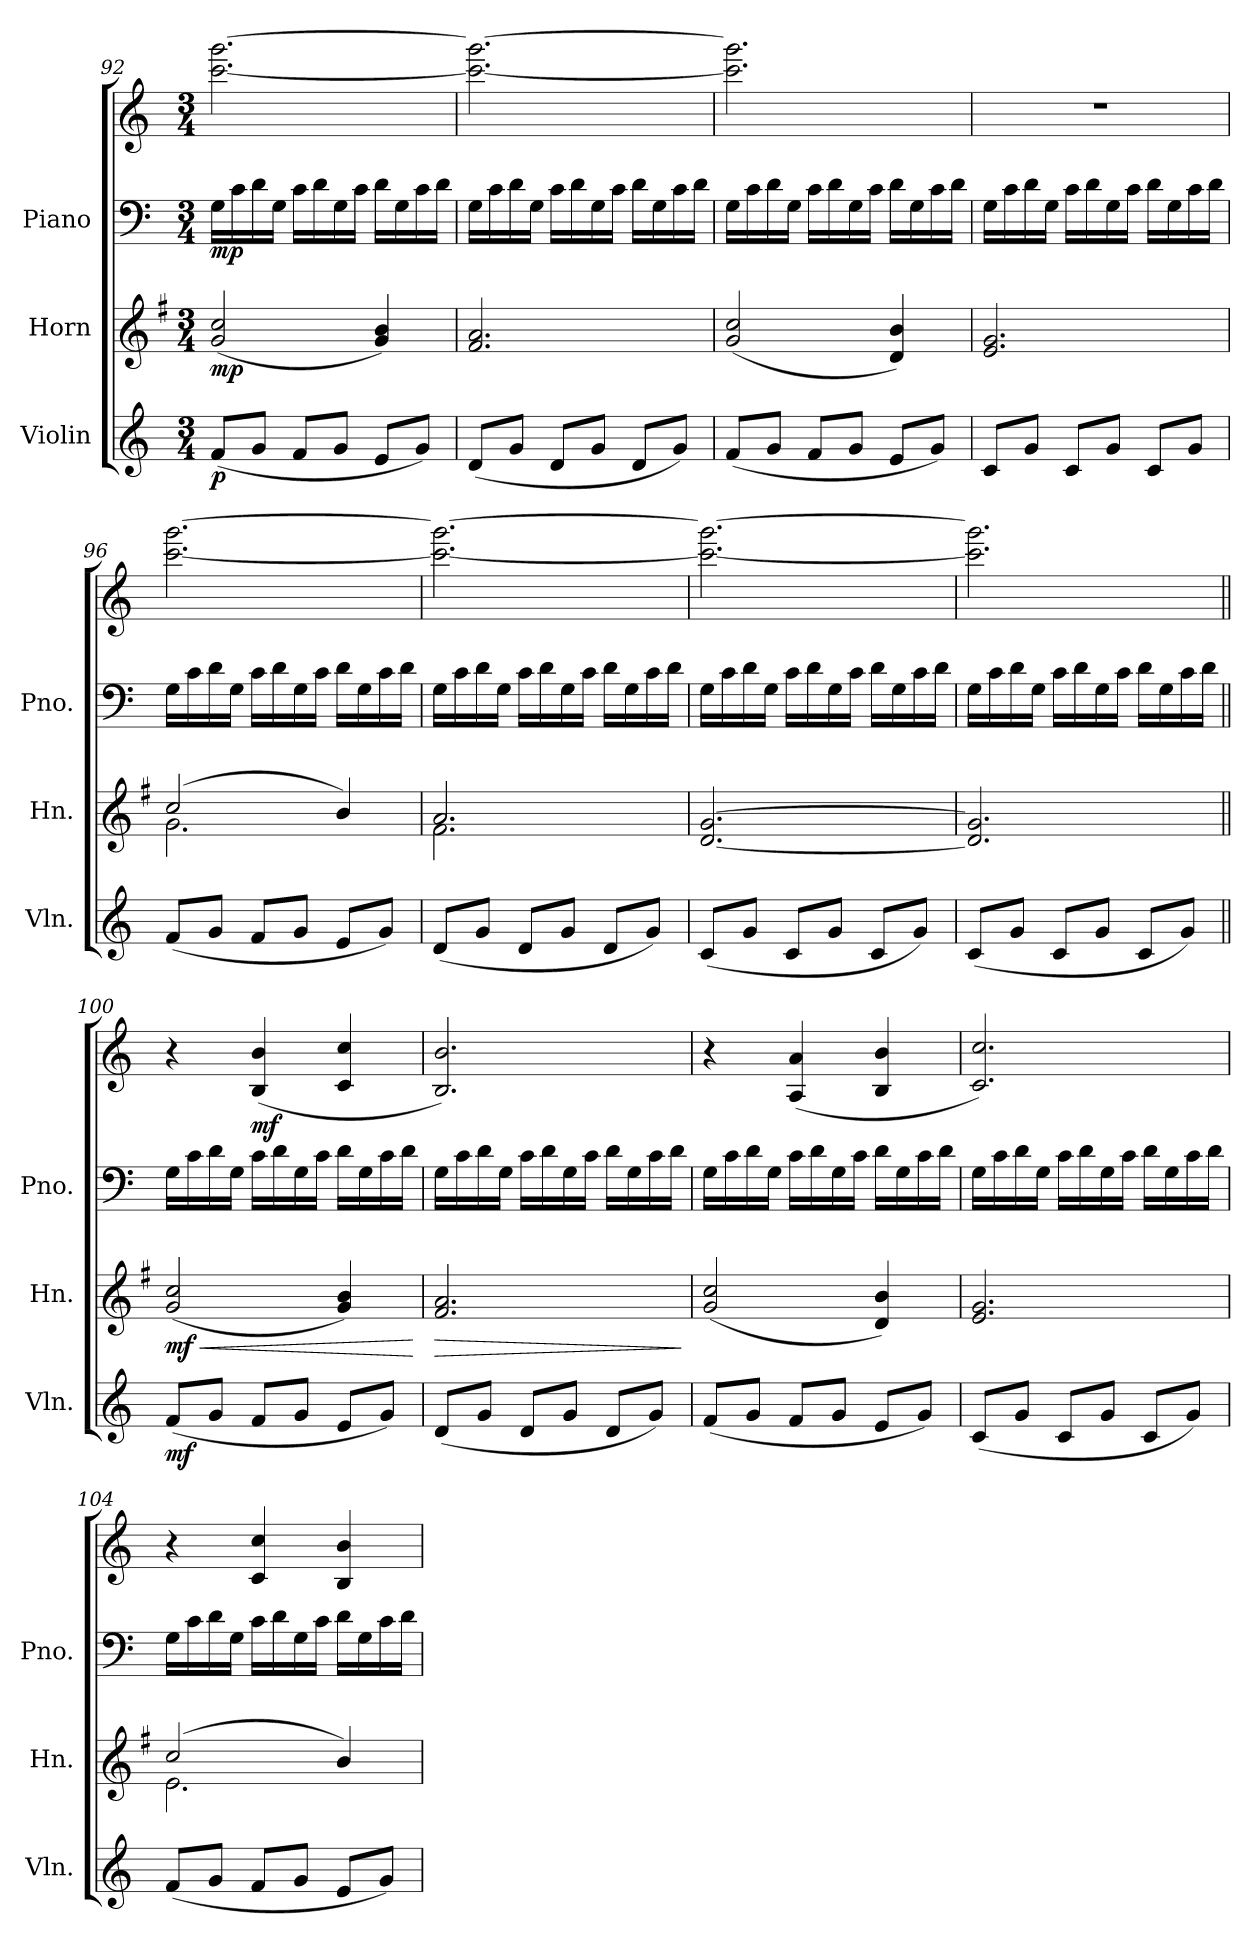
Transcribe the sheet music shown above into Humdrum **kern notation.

**kern	**dynam	**kern	**dynam	**kern	**kern	**dynam
*part3	*part3	*part2	*part2	*part1	*part1	*part1
*staff4	*staff4	*staff3	*staff3	*staff2	*staff1	*staff1/2
*I"Violin	*	*I"Horn	*	*I"Piano	*	*
*I'Vln.	*	*I'Hn.	*	*I'Pno.	*	*
!!LO:LB:g=z
*clefG2	*	*clefG2	*	*clefF4	*clefG2	*
*	*	*ITrd4c7	*	*	*	*
*k[]	*	*k[]	*	*k[]	*k[]	*
*C:	*	*C:	*	*C:	*C:	*
*M3/4	*	*M3/4	*	*M3/4	*M3/4	*
=92	=92	=92	=92	=92	=92	=92
!	!LO:DY:b	!	!LO:DY:b	!	!	!LO:DY:b=2
(8f/L	p	(2c/ 2f/	mp	16G\LL	[2.ccc\ [2.ggg\	mp
.	.	.	.	16c\	.	.
8g/J	.	.	.	16d\	.	.
.	.	.	.	16G\JJ	.	.
8f/L	.	.	.	16c\LL	.	.
.	.	.	.	16d\	.	.
8g/J	.	.	.	16G\	.	.
.	.	.	.	16c\JJ	.	.
8e/L	.	4c/ 4e/)	.	16d\LL	.	.
.	.	.	.	16G\	.	.
8g/J)	.	.	.	16c\	.	.
.	.	.	.	16d\JJ	.	.
=93	=93	=93	=93	=93	=93	=93
(8d/L	.	2.B/ 2.d/	.	16G\LL	2.ccc\_ 2.ggg\_	.
.	.	.	.	16c\	.	.
8g/J	.	.	.	16d\	.	.
.	.	.	.	16G\JJ	.	.
8d/L	.	.	.	16c\LL	.	.
.	.	.	.	16d\	.	.
8g/J	.	.	.	16G\	.	.
.	.	.	.	16c\JJ	.	.
8d/L	.	.	.	16d\LL	.	.
.	.	.	.	16G\	.	.
8g/J)	.	.	.	16c\	.	.
.	.	.	.	16d\JJ	.	.
=94	=94	=94	=94	=94	=94	=94
(8f/L	.	(2c/ 2f/	.	16G\LL	2.ccc\] 2.ggg\]	.
.	.	.	.	16c\	.	.
8g/J	.	.	.	16d\	.	.
.	.	.	.	16G\JJ	.	.
8f/L	.	.	.	16c\LL	.	.
.	.	.	.	16d\	.	.
8g/J	.	.	.	16G\	.	.
.	.	.	.	16c\JJ	.	.
8e/L	.	4G/ 4e/)	.	16d\LL	.	.
.	.	.	.	16G\	.	.
8g/J)	.	.	.	16c\	.	.
.	.	.	.	16d\JJ	.	.
=95	=95	=95	=95	=95	=95	=95
8c/L	.	2.A/ 2.c/	.	16G\LL	2.r	.
.	.	.	.	16c\	.	.
8g/J	.	.	.	16d\	.	.
.	.	.	.	16G\JJ	.	.
8c/L	.	.	.	16c\LL	.	.
.	.	.	.	16d\	.	.
8g/J	.	.	.	16G\	.	.
.	.	.	.	16c\JJ	.	.
8c/L	.	.	.	16d\LL	.	.
.	.	.	.	16G\	.	.
8g/J	.	.	.	16c\	.	.
.	.	.	.	16d\JJ	.	.
!!LO:PB:g=z
=96	=96	=96	=96	=96	=96	=96
*	*	*^	*	*	*	*
(8f/L	.	(2f/	2.c\	.	16G\LL	[2.ccc\ [2.ggg\	.
.	.	.	.	.	16c\	.	.
8g/J	.	.	.	.	16d\	.	.
.	.	.	.	.	16G\JJ	.	.
8f/L	.	.	.	.	16c\LL	.	.
.	.	.	.	.	16d\	.	.
8g/J	.	.	.	.	16G\	.	.
.	.	.	.	.	16c\JJ	.	.
8e/L	.	4e/)	.	.	16d\LL	.	.
.	.	.	.	.	16G\	.	.
8g/J)	.	.	.	.	16c\	.	.
.	.	.	.	.	16d\JJ	.	.
=97	=97	=97	=97	=97	=97	=97	=97
(8d/L	.	2.d/	2.B\	.	16G\LL	2.ccc\_ 2.ggg\_	.
.	.	.	.	.	16c\	.	.
8g/J	.	.	.	.	16d\	.	.
.	.	.	.	.	16G\JJ	.	.
8d/L	.	.	.	.	16c\LL	.	.
.	.	.	.	.	16d\	.	.
8g/J	.	.	.	.	16G\	.	.
.	.	.	.	.	16c\JJ	.	.
8d/L	.	.	.	.	16d\LL	.	.
.	.	.	.	.	16G\	.	.
8g/J)	.	.	.	.	16c\	.	.
.	.	.	.	.	16d\JJ	.	.
*	*	*v	*v	*	*	*	*
=98	=98	=98	=98	=98	=98	=98
(8c/L	.	[2.G/ [2.c/	.	16G\LL	2.ccc\_ 2.ggg\_	.
.	.	.	.	16c\	.	.
8g/J	.	.	.	16d\	.	.
.	.	.	.	16G\JJ	.	.
8c/L	.	.	.	16c\LL	.	.
.	.	.	.	16d\	.	.
8g/J	.	.	.	16G\	.	.
.	.	.	.	16c\JJ	.	.
8c/L	.	.	.	16d\LL	.	.
.	.	.	.	16G\	.	.
8g/J)	.	.	.	16c\	.	.
.	.	.	.	16d\JJ	.	.
=99	=99	=99	=99	=99	=99	=99
(8c/L	.	2.G/] 2.c/]	.	16G\LL	2.ccc\] 2.ggg\]	.
.	.	.	.	16c\	.	.
8g/J	.	.	.	16d\	.	.
.	.	.	.	16G\JJ	.	.
8c/L	.	.	.	16c\LL	.	.
.	.	.	.	16d\	.	.
8g/J	.	.	.	16G\	.	.
.	.	.	.	16c\JJ	.	.
8c/L	.	.	.	16d\LL	.	.
.	.	.	.	16G\	.	.
8g/J)	.	.	.	16c\	.	.
.	.	.	.	16d\JJ	.	.
!!LO:LB:g=z
=100||	=100||	=100||	=100||	=100||	=100||	=100||
!	!LO:DY:b	!	!LO:HP:b	!	!	!
!	!	!	!LO:DY:n=1:b	!	!	!
(8f/L	mf	(2c/ 2f/	< mf	16G\LL	4r	.
.	.	.	.	16c\	.	.
8g/J	.	.	.	16d\	.	.
.	.	.	.	16G\JJ	.	.
!	!	!	!	!	!	!LO:DY:b
8f/L	.	.	.	16c\LL	(4B/ 4b/	mf
.	.	.	.	16d\	.	.
8g/J	.	.	.	16G\	.	.
.	.	.	.	16c\JJ	.	.
8e/L	.	4c/ 4e/)	.	16d\LL	4c/ 4cc/	.
.	.	.	.	16G\	.	.
8g/J)	.	.	.	16c\	.	.
.	.	.	.	16d\JJ	.	.
.	.	.	[	.	.	.
=101	=101	=101	=101	=101	=101	=101
!	!	!	!LO:HP:b	!	!	!
(8d/L	.	2.B/ 2.d/	>	16G\LL	2.B/ 2.b/)	.
.	.	.	.	16c\	.	.
8g/J	.	.	.	16d\	.	.
.	.	.	.	16G\JJ	.	.
8d/L	.	.	.	16c\LL	.	.
.	.	.	.	16d\	.	.
8g/J	.	.	.	16G\	.	.
.	.	.	.	16c\JJ	.	.
8d/L	.	.	.	16d\LL	.	.
.	.	.	.	16G\	.	.
8g/J)	.	.	.	16c\	.	.
.	.	.	.	16d\JJ	.	.
.	.	.	]	.	.	.
=102	=102	=102	=102	=102	=102	=102
(8f/L	.	(2c/ 2f/	.	16G\LL	4r	.
.	.	.	.	16c\	.	.
8g/J	.	.	.	16d\	.	.
.	.	.	.	16G\JJ	.	.
8f/L	.	.	.	16c\LL	(4A/ 4a/	.
.	.	.	.	16d\	.	.
8g/J	.	.	.	16G\	.	.
.	.	.	.	16c\JJ	.	.
8e/L	.	4G/ 4e/)	.	16d\LL	4B/ 4b/	.
.	.	.	.	16G\	.	.
8g/J)	.	.	.	16c\	.	.
.	.	.	.	16d\JJ	.	.
=103	=103	=103	=103	=103	=103	=103
(8c/L	.	2.A/ 2.c/	.	16G\LL	2.c/ 2.cc/)	.
.	.	.	.	16c\	.	.
8g/J	.	.	.	16d\	.	.
.	.	.	.	16G\JJ	.	.
8c/L	.	.	.	16c\LL	.	.
.	.	.	.	16d\	.	.
8g/J	.	.	.	16G\	.	.
.	.	.	.	16c\JJ	.	.
8c/L	.	.	.	16d\LL	.	.
.	.	.	.	16G\	.	.
8g/J)	.	.	.	16c\	.	.
.	.	.	.	16d\JJ	.	.
!!LO:LB:g=z
=104	=104	=104	=104	=104	=104	=104
*	*	*^	*	*	*	*
(8f/L	.	(2f/	2.A\	.	16G\LL	4r	.
.	.	.	.	.	16c\	.	.
8g/J	.	.	.	.	16d\	.	.
.	.	.	.	.	16G\JJ	.	.
8f/L	.	.	.	.	16c\LL	4c/ 4cc/	.
.	.	.	.	.	16d\	.	.
8g/J	.	.	.	.	16G\	.	.
.	.	.	.	.	16c\JJ	.	.
8e/L	.	4e/)	.	.	16d\LL	4B/ 4b/	.
.	.	.	.	.	16G\	.	.
8g/J)	.	.	.	.	16c\	.	.
.	.	.	.	.	16d\JJ	.	.
*	*	*v	*v	*	*	*	*
=	=	=	=	=	=	=
*-	*-	*-	*-	*-	*-	*-
